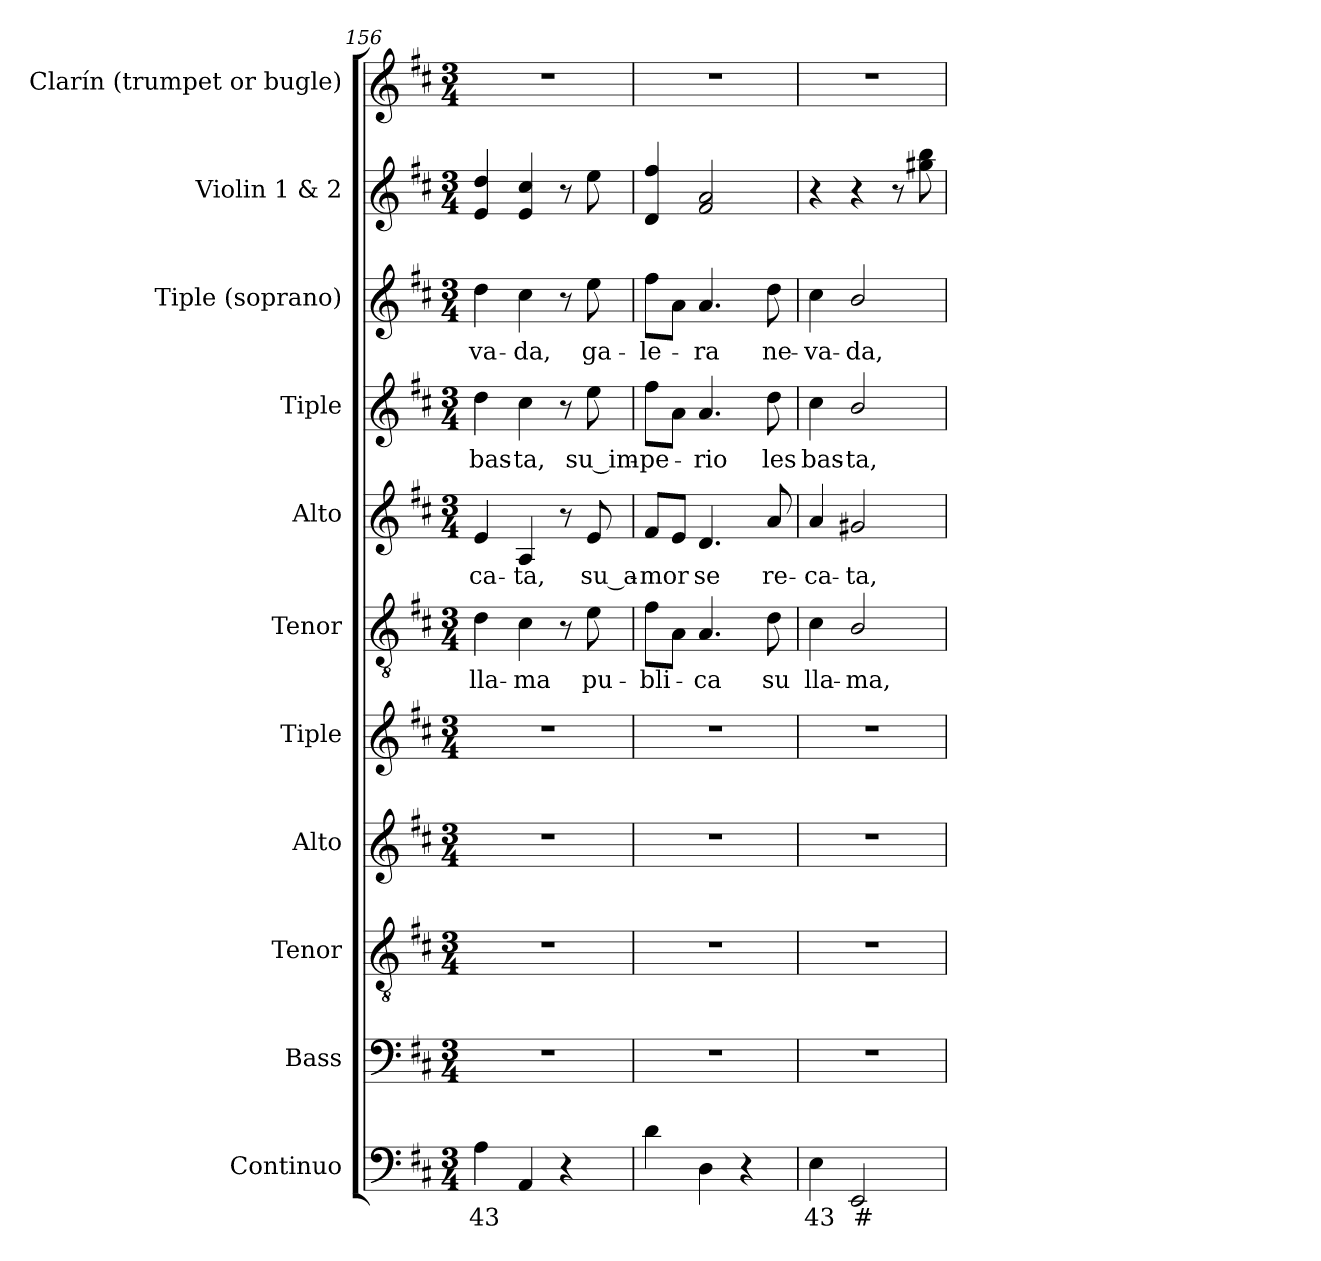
**kern	**text	**kern	**kern	**kern	**kern	**kern	**text	**kern	**text	**kern	**text	**kern	**text	**kern	**kern
*part11	*part11	*part10	*part9	*part8	*part7	*part6	*part6	*part5	*part5	*part4	*part4	*part3	*part3	*part2	*part1
*staff11	*staff11	*staff10	*staff9	*staff8	*staff7	*staff6	*staff6	*staff5	*staff5	*staff4	*staff4	*staff3	*staff3	*staff2	*staff1
*I"Continuo	*	*I"Bass	*I"Tenor	*I"Alto	*I"Tiple	*I"Tenor	*	*I"Alto	*	*I"Tiple	*	*I"Tiple (soprano)	*	*I"Violin 1  & 2	*I"Clarín (trumpet or bugle)
*I'Cont.	*	*I'B.	*I'T.	*I'A.	*	*I'T.	*	*I'A.	*	*	*	*I'S.	*	*	*I'Tr.
*clefF4	*	*clefF4	*clefGv2	*clefG2	*clefG2	*clefGv2	*	*clefG2	*	*clefG2	*	*clefG2	*	*clefG2	*clefG2
*	*	*	*ITrd7c12	*	*	*ITrd7c12	*	*	*	*	*	*	*	*	*
*k[f#c#]	*	*k[f#c#]	*k[f#c#]	*k[f#c#]	*k[f#c#]	*k[f#c#]	*	*k[f#c#]	*	*k[f#c#]	*	*k[f#c#]	*	*k[f#c#]	*k[f#c#]
*D:	*	*D:	*D:	*D:	*D:	*D:	*	*D:	*	*D:	*	*D:	*	*D:	*D:
*M3/4	*	*M3/4	*M3/4	*M3/4	*M3/4	*M3/4	*	*M3/4	*	*M3/4	*	*M3/4	*	*M3/4	*M3/4
=156	=156	=156	=156	=156	=156	=156	=156	=156	=156	=156	=156	=156	=156	=156	=156
!	!LO:LY:b:color=#000000	!LO:N:vis=1	!LO:N:vis=1	!LO:N:vis=1	!LO:N:vis=1	!	!	!	!	!	!	!	!	!	!
!	!	!	!	!	!	!	!LO:LY:b:color=#000000	!	!	!	!	!	!	!	!
!	!	!	!	!	!	!	!	!	!LO:LY:b:color=#000000	!	!	!	!	!	!
!	!	!	!	!	!	!	!	!	!	!	!LO:LY:b:color=#000000	!	!	!	!
!	!	!	!	!	!	!	!	!	!	!	!	!	!LO:LY:b:color=#000000	!	!LO:N:vis=1
4Ai\	43	2.r	2.r	2.r	2.r	4Di\	lla-	4ei/	-ca-	4ddi\	bas-	4ddi\	-va-	4ei/ 4ddi	2.r
!	!	!	!	!	!	!	!LO:LY:b:color=#000000	!	!	!	!	!	!	!	!
!	!	!	!	!	!	!	!	!	!LO:LY:b:color=#000000	!	!	!	!	!	!
!	!	!	!	!	!	!	!	!	!	!	!LO:LY:b:color=#000000	!	!	!	!
!	!	!	!	!	!	!	!	!	!	!	!	!	!LO:LY:b:color=#000000	!	!
4AAi/	.	.	.	.	.	4C#i\	-ma	4Ai/	-ta,	4cc#i\	-ta,	4cc#i\	-da,	4ei/ 4cc#i	.
4r	.	.	.	.	.	8r	.	8r	.	8r	.	8r	.	8r	.
!	!	!	!	!	!	!	!LO:LY:b:color=#000000	!	!	!	!	!	!	!	!
!	!	!	!	!	!	!	!	!	!LO:LY:b:color=#000000	!	!	!	!	!	!
!	!	!	!	!	!	!	!	!	!	!	!LO:LY:b:color=#000000	!	!	!	!
!	!	!	!	!	!	!	!	!	!	!	!	!	!LO:LY:b:color=#000000	!	!
.	.	.	.	.	.	8Ei\	pu-	8ei/	su_a-	8eei\	su_im-	8eei\	ga-	8eei\	.
!!LO:LB:g=z
=157	=157	=157	=157	=157	=157	=157	=157	=157	=157	=157	=157	=157	=157	=157	=157
!	!	!LO:N:vis=1	!LO:N:vis=1	!LO:N:vis=1	!LO:N:vis=1	!	!	!	!	!	!	!	!	!	!
!	!	!	!	!	!	!	!LO:LY:b:color=#000000	!	!	!	!	!	!	!	!
!	!	!	!	!	!	!	!	!	!LO:LY:b:color=#000000	!	!	!	!	!	!
!	!	!	!	!	!	!	!	!	!	!	!LO:LY:b:color=#000000	!	!	!	!
!	!	!	!	!	!	!	!	!	!	!	!	!	!LO:LY:b:color=#000000	!	!LO:N:vis=1
4di\	.	2.r	2.r	2.r	2.r	8F#i\L	-bli-	8f#i/L	-mor	8ff#i\L	-pe-	8ff#i\L	-le-	4di/ 4ff#i	2.r
.	.	.	.	.	.	8AAi\J	.	8ei/J	.	8ai\J	.	8ai\J	.	.	.
!	!	!	!	!	!	!	!LO:LY:b:color=#000000	!	!	!	!	!	!	!	!
!	!	!	!	!	!	!	!	!	!LO:LY:b:color=#000000	!	!	!	!	!	!
!	!	!	!	!	!	!	!	!	!	!	!LO:LY:b:color=#000000	!	!	!	!
!	!	!	!	!	!	!	!	!	!	!	!	!	!LO:LY:b:color=#000000	!	!
4Di\	.	.	.	.	.	4.AAi/	-ca	4.di/	se	4.ai/	-rio	4.ai/	-ra	2f#i/ 2ai	.
4r	.	.	.	.	.	.	.	.	.	.	.	.	.	.	.
!	!	!	!	!	!	!	!LO:LY:b:color=#000000	!	!	!	!	!	!	!	!
!	!	!	!	!	!	!	!	!	!LO:LY:b:color=#000000	!	!	!	!	!	!
!	!	!	!	!	!	!	!	!	!	!	!LO:LY:b:color=#000000	!	!	!	!
!	!	!	!	!	!	!	!	!	!	!	!	!	!LO:LY:b:color=#000000	!	!
.	.	.	.	.	.	8Di\	su	8ai/	re-	8ddi\	les	8ddi\	ne-	.	.
=158	=158	=158	=158	=158	=158	=158	=158	=158	=158	=158	=158	=158	=158	=158	=158
!	!LO:LY:b:color=#000000	!LO:N:vis=1	!LO:N:vis=1	!LO:N:vis=1	!LO:N:vis=1	!	!	!	!	!	!	!	!	!	!
!	!	!	!	!	!	!	!LO:LY:b:color=#000000	!	!	!	!	!	!	!	!
!	!	!	!	!	!	!	!	!	!LO:LY:b:color=#000000	!	!	!	!	!	!
!	!	!	!	!	!	!	!	!	!	!	!LO:LY:b:color=#000000	!	!	!	!
!	!	!	!	!	!	!	!	!	!	!	!	!	!LO:LY:b:color=#000000	!	!LO:N:vis=1
4Ei\	43	2.r	2.r	2.r	2.r	4C#i\	lla-	4ai/	-ca-	4cc#i\	bas-	4cc#i\	-va-	4r	2.r
!	!LO:LY:b:color=#000000	!	!	!	!	!	!	!	!	!	!	!	!	!	!
!	!	!	!	!	!	!	!LO:LY:b:color=#000000	!	!	!	!	!	!	!	!
!	!	!	!	!	!	!	!	!	!LO:LY:b:color=#000000	!	!	!	!	!	!
!	!	!	!	!	!	!	!	!	!	!	!LO:LY:b:color=#000000	!	!	!	!
!	!	!	!	!	!	!	!	!	!	!	!	!	!LO:LY:b:color=#000000	!	!
2EEi/	#	.	.	.	.	2BBi/	-ma,	2g#Xi/	-ta,	2bi/	-ta,	2bi/	-da,	4r	.
.	.	.	.	.	.	.	.	.	.	.	.	.	.	8r	.
.	.	.	.	.	.	.	.	.	.	.	.	.	.	8gg#Xi\ 8bbi	.
=	=	=	=	=	=	=	=	=	=	=	=	=	=	=	=
*-	*-	*-	*-	*-	*-	*-	*-	*-	*-	*-	*-	*-	*-	*-	*-
